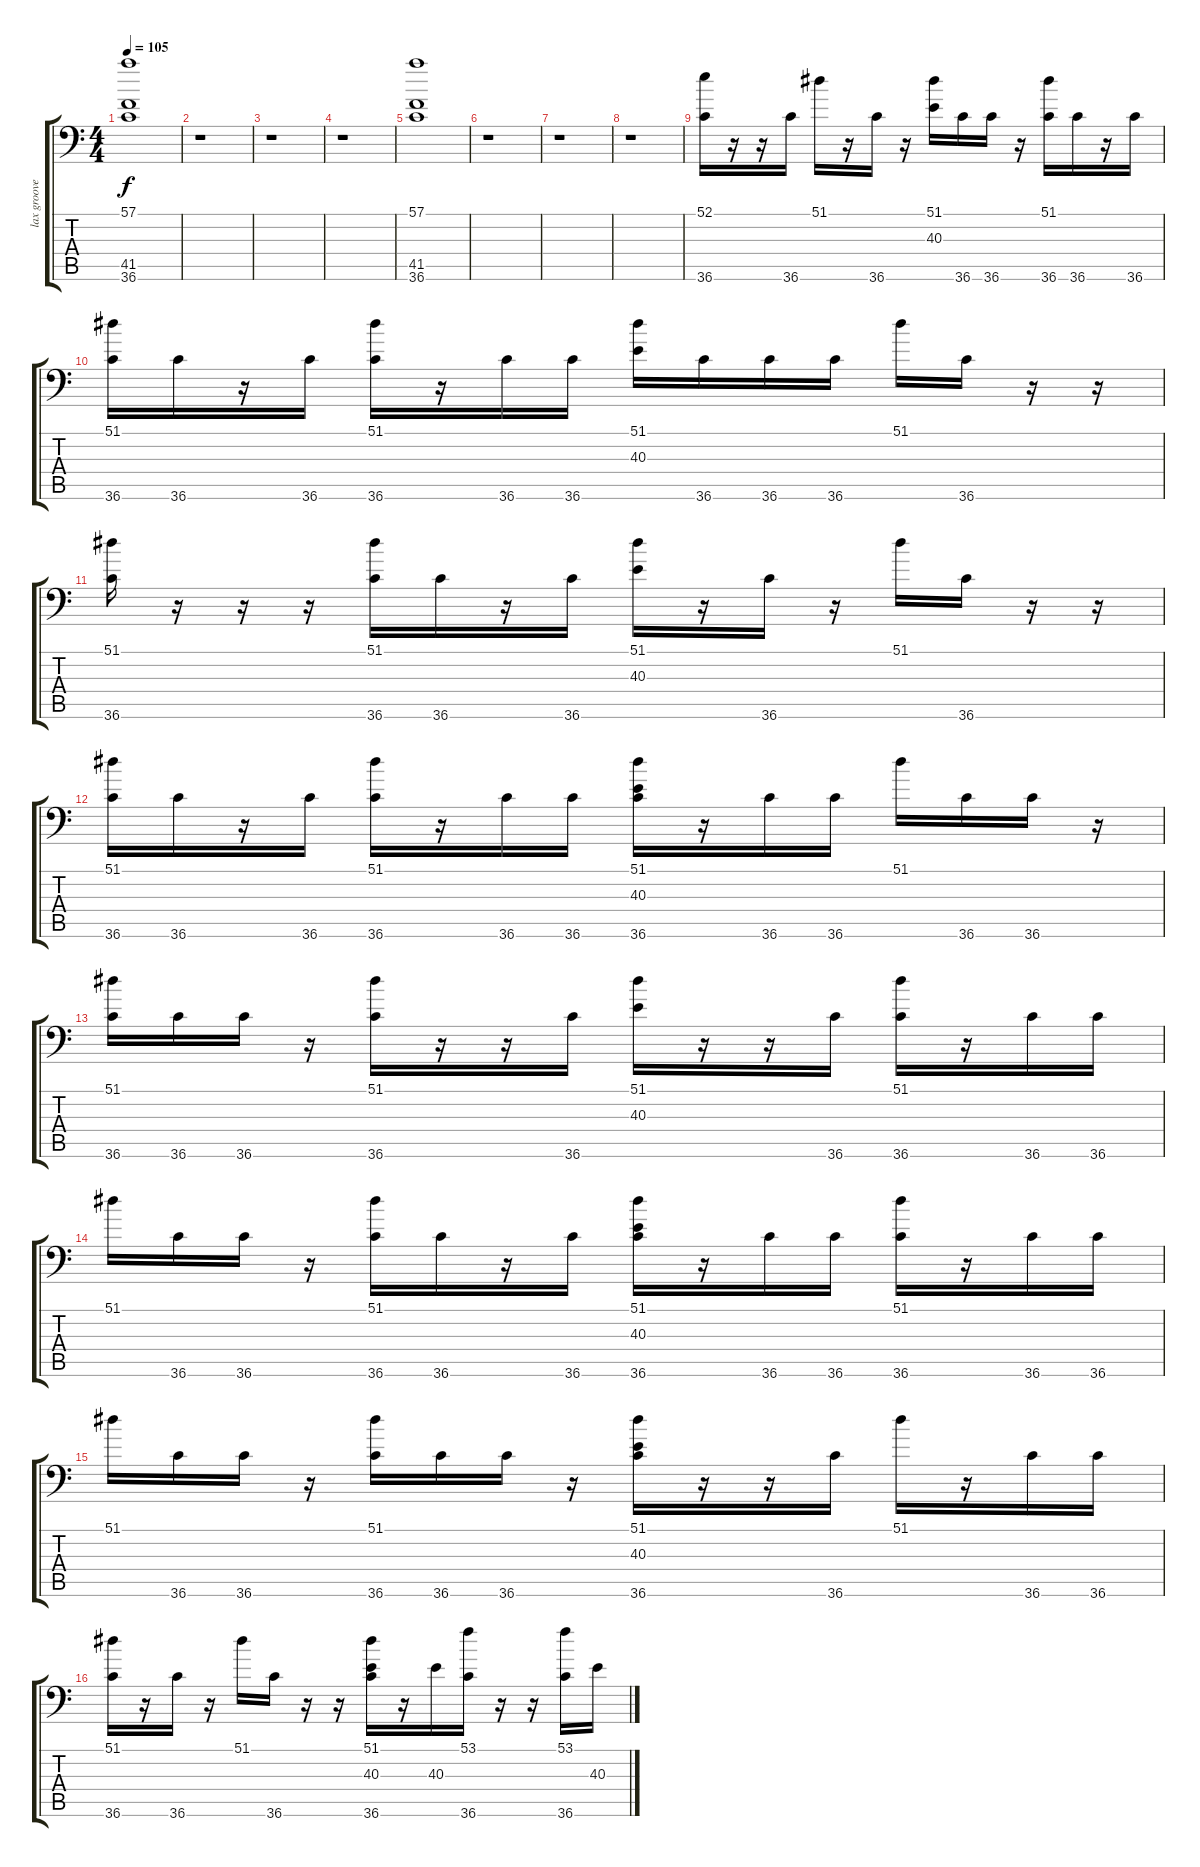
\track ("lax groove" "lax groove") {instrument acousticgrandpiano}
\staff {score tabs}
\tuning (C-1 C-1 C-1 C-1 C-1 C-1) {hide}
\ts (4 4)
\tempo 105
\clef f4
\ks c
(57.1 41.5 36.6).1{dy f} |
r.1 |
r.1 |
r.1 |
(57.1 41.5 36.6).1 |
r.1 |
r.1 |
r.1 |
(52.1 36.6).16 r.16 r.16 36.6.16 51.1.16 r.16 36.6.16 r.16 (51.1 40.3).16 36.6.16 36.6.16 r.16 (51.1 36.6).16 36.6.16 r.16 36.6.16 |
(51.1 36.6).16 36.6.16 r.16 36.6.16 (51.1 36.6).16 r.16 36.6.16 36.6.16 (51.1 40.3).16 36.6.16 36.6.16 36.6.16 51.1.16 36.6.16 r.16 r.16 |
(51.1 36.6).16 r.16 r.16 r.16 (51.1 36.6).16 36.6.16 r.16 36.6.16 (51.1 40.3).16 r.16 36.6.16 r.16 51.1.16 36.6.16 r.16 r.16 |
(51.1 36.6).16 36.6.16 r.16 36.6.16 (51.1 36.6).16 r.16 36.6.16 36.6.16 (51.1 40.3 36.6).16 r.16 36.6.16 36.6.16 51.1.16 36.6.16 36.6.16 r.16 |
(51.1 36.6).16 36.6.16 36.6.16 r.16 (51.1 36.6).16 r.16 r.16 36.6.16 (51.1 40.3).16 r.16 r.16 36.6.16 (51.1 36.6).16 r.16 36.6.16 36.6.16 |
51.1.16 36.6.16 36.6.16 r.16 (51.1 36.6).16 36.6.16 r.16 36.6.16 (51.1 40.3 36.6).16 r.16 36.6.16 36.6.16 (51.1 36.6).16 r.16 36.6.16 36.6.16 |
51.1.16 36.6.16 36.6.16 r.16 (51.1 36.6).16 36.6.16 36.6.16 r.16 (51.1 40.3 36.6).16 r.16 r.16 36.6.16 51.1.16 r.16 36.6.16 36.6.16 |
(51.1 36.6).16 r.16 36.6.16 r.16 51.1.16 36.6.16 r.16 r.16 (51.1 40.3 36.6).16 r.16 40.3.16 (53.1 36.6).16 r.16 r.16 (53.1 36.6).16 40.3.16
